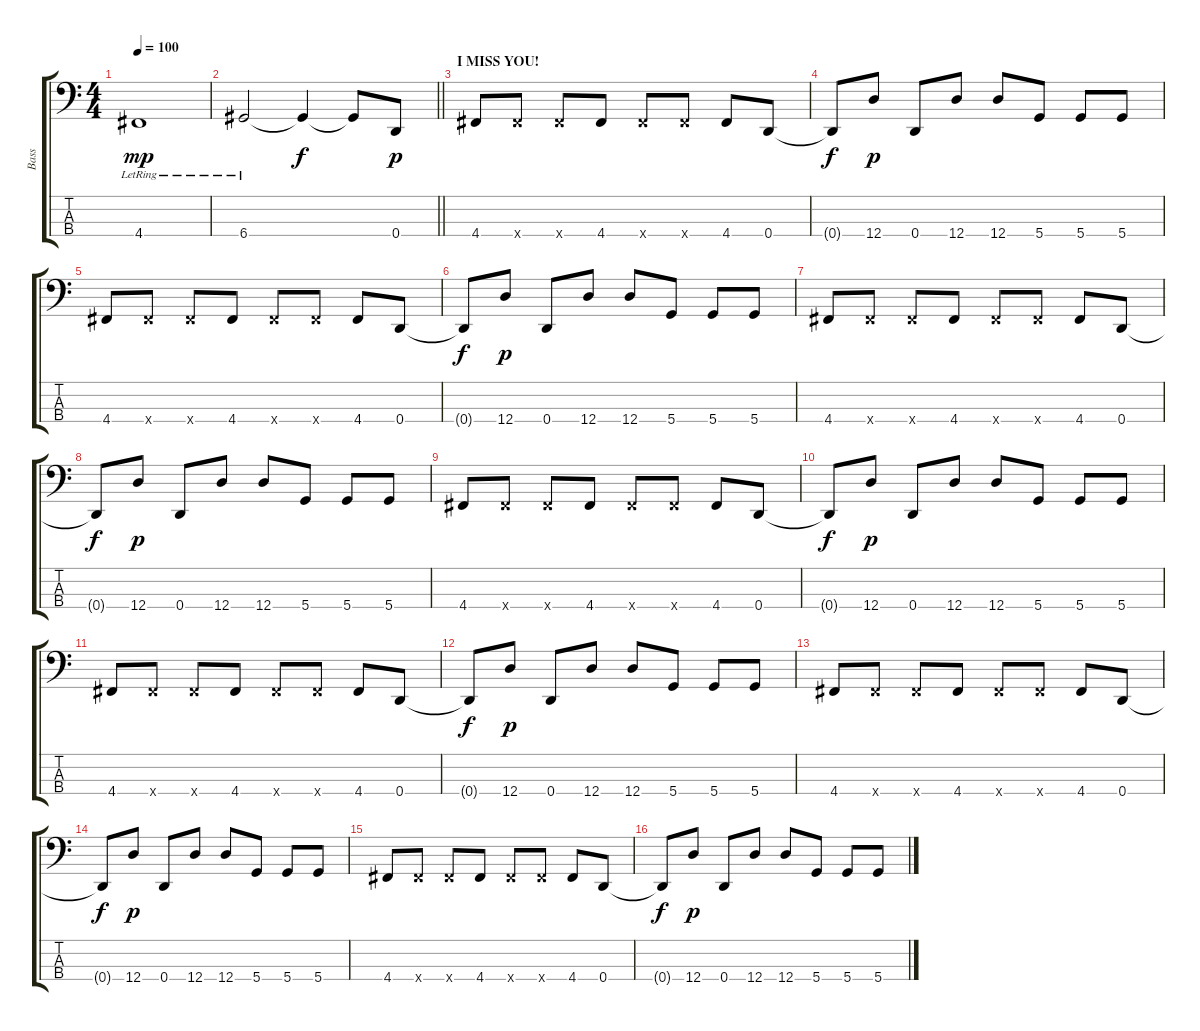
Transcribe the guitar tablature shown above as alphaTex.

\track ("Bass" "Bass") {instrument electricbassfinger}
\staff {score tabs}
\tuning (G2 D2 A1 D1) {hide}
\ts (4 4)
\tempo 100
\clef f4
\ks c
4.4{lr}.1{dy mp} |
\barLineRight lightlight
6.4{lr}.2 6.4{t}.4{dy f} 6.4{t}.8 0.4.8{dy p} |
\section ("" "I MISS YOU!")
4.4.8 4.4{x}.8 4.4{x}.8 4.4.8 4.4{x}.8 4.4{x}.8 4.4.8 0.4.8 |
0.4{t}.8{dy f} 12.4.8{dy p} 0.4.8 12.4.8 12.4.8 5.4.8 5.4.8 5.4.8 |
4.4.8 4.4{x}.8 4.4{x}.8 4.4.8 4.4{x}.8 4.4{x}.8 4.4.8 0.4.8 |
0.4{t}.8{dy f} 12.4.8{dy p} 0.4.8 12.4.8 12.4.8 5.4.8 5.4.8 5.4.8 |
4.4.8 4.4{x}.8 4.4{x}.8 4.4.8 4.4{x}.8 4.4{x}.8 4.4.8 0.4.8 |
0.4{t}.8{dy f} 12.4.8{dy p} 0.4.8 12.4.8 12.4.8 5.4.8 5.4.8 5.4.8 |
4.4.8 4.4{x}.8 4.4{x}.8 4.4.8 4.4{x}.8 4.4{x}.8 4.4.8 0.4.8 |
0.4{t}.8{dy f} 12.4.8{dy p} 0.4.8 12.4.8 12.4.8 5.4.8 5.4.8 5.4.8 |
4.4.8 4.4{x}.8 4.4{x}.8 4.4.8 4.4{x}.8 4.4{x}.8 4.4.8 0.4.8 |
0.4{t}.8{dy f} 12.4.8{dy p} 0.4.8 12.4.8 12.4.8 5.4.8 5.4.8 5.4.8 |
4.4.8 4.4{x}.8 4.4{x}.8 4.4.8 4.4{x}.8 4.4{x}.8 4.4.8 0.4.8 |
0.4{t}.8{dy f} 12.4.8{dy p} 0.4.8 12.4.8 12.4.8 5.4.8 5.4.8 5.4.8 |
4.4.8 4.4{x}.8 4.4{x}.8 4.4.8 4.4{x}.8 4.4{x}.8 4.4.8 0.4.8 |
0.4{t}.8{dy f} 12.4.8{dy p} 0.4.8 12.4.8 12.4.8 5.4.8 5.4.8 5.4.8
